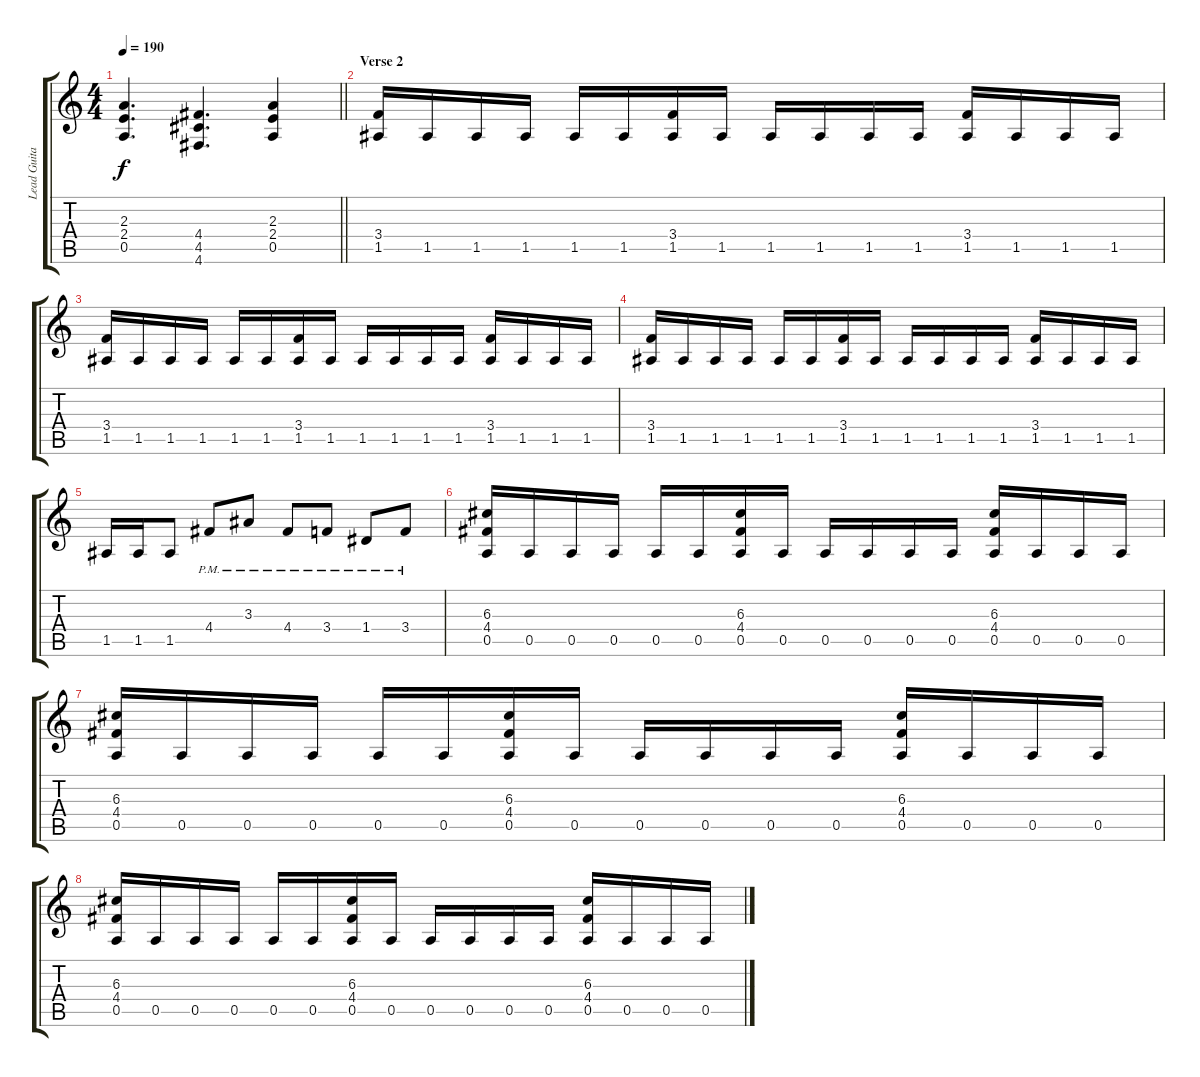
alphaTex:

\track ("Lead Guitar" "Lead Guita") {instrument distortionguitar}
\staff {score tabs}
\tuning (E4 B3 G3 D3 A2 D2) {hide}
\ts (4 4)
\tempo 190
\clef g2
\barLineRight lightlight
\ks c
(2.3 2.4 0.5).4{d dy f} (4.4 4.5 4.6).4{d} (2.3 2.4 0.5).4 |
\section ("" "Verse 2")
(3.4 1.5).16 1.5.16 1.5.16 1.5.16 1.5.16 1.5.16 (3.4 1.5).16 1.5.16 1.5.16 1.5.16 1.5.16 1.5.16 (3.4 1.5).16 1.5.16 1.5.16 1.5.16 |
(3.4 1.5).16 1.5.16 1.5.16 1.5.16 1.5.16 1.5.16 (3.4 1.5).16 1.5.16 1.5.16 1.5.16 1.5.16 1.5.16 (3.4 1.5).16 1.5.16 1.5.16 1.5.16 |
(3.4 1.5).16 1.5.16 1.5.16 1.5.16 1.5.16 1.5.16 (3.4 1.5).16 1.5.16 1.5.16 1.5.16 1.5.16 1.5.16 (3.4 1.5).16 1.5.16 1.5.16 1.5.16 |
1.5.16 1.5.16 1.5.8 4.4{pm}.8 3.3{pm}.8 4.4{pm}.8 3.4{pm}.8 1.4{pm}.8 3.4{pm}.8 |
(6.3 4.4 0.5).16 0.5.16 0.5.16 0.5.16 0.5.16 0.5.16 (6.3 4.4 0.5).16 0.5.16 0.5.16 0.5.16 0.5.16 0.5.16 (6.3 4.4 0.5).16 0.5.16 0.5.16 0.5.16 |
(6.3 4.4 0.5).16 0.5.16 0.5.16 0.5.16 0.5.16 0.5.16 (6.3 4.4 0.5).16 0.5.16 0.5.16 0.5.16 0.5.16 0.5.16 (6.3 4.4 0.5).16 0.5.16 0.5.16 0.5.16 |
(6.3 4.4 0.5).16 0.5.16 0.5.16 0.5.16 0.5.16 0.5.16 (6.3 4.4 0.5).16 0.5.16 0.5.16 0.5.16 0.5.16 0.5.16 (6.3 4.4 0.5).16 0.5.16 0.5.16 0.5.16
